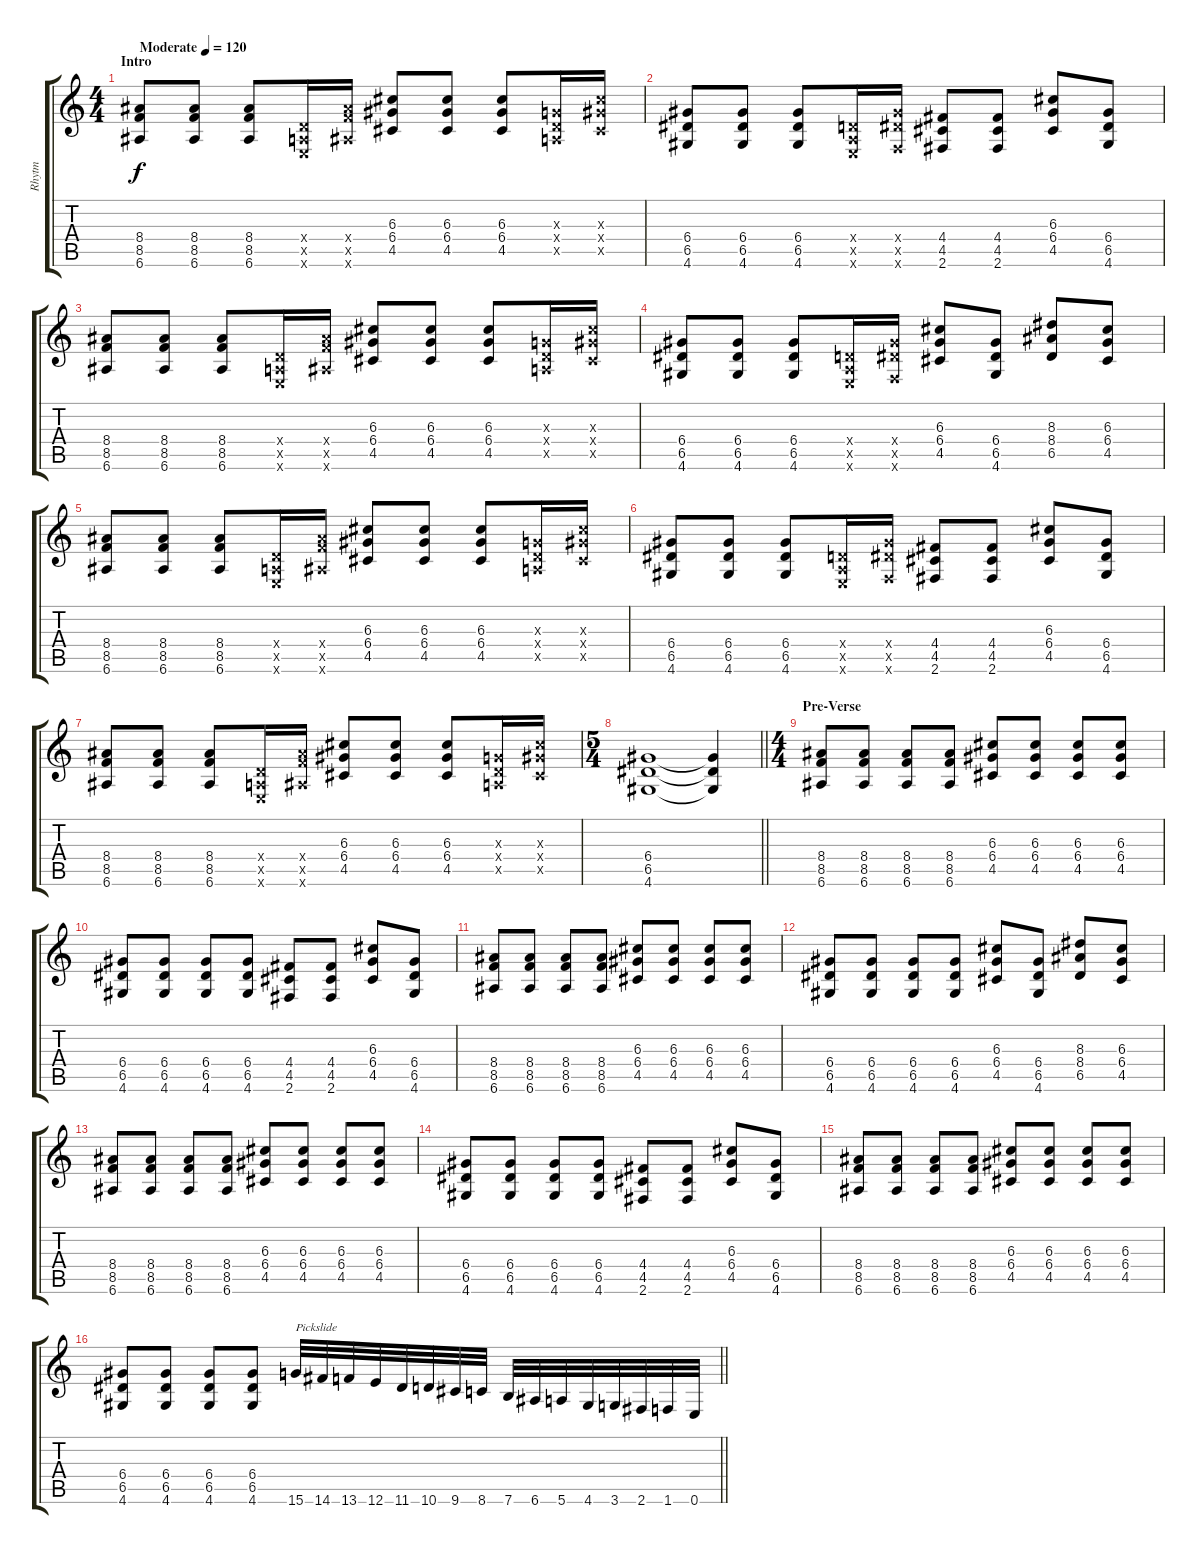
\track ("Rhytm" "Rhytm") {instrument distortionguitar}
\staff {score tabs}
\tuning (E4 B3 G3 D3 A2 E2) {hide}
\ts (4 4)
\section ("" "Intro")
\tempo (120 "Moderate")
\clef g2
\ks c
(8.4 8.5 6.6).8{dy f instrument distortionguitar} (8.4 8.5 6.6).8 (8.4 8.5 6.6).8 (0.4{x} 0.5{x} 0.6{x}).16 (8.4{x} 8.5{x} 6.6{x}).16 (6.3 6.4 4.5).8 (6.3 6.4 4.5).8 (6.3 6.4 4.5).8 (0.3{x} 0.4{x} 0.5{x}).16 (6.3{x} 6.4{x} 4.5{x}).16 |
(6.4 6.5 4.6).8 (6.4 6.5 4.6).8 (6.4 6.5 4.6).8 (0.4{x} 0.5{x} 0.6{x}).16 (6.4{x} 6.5{x} 1.6{x}).16 (4.4 4.5 2.6).8 (4.4 4.5 2.6).8 (6.3 6.4 4.5).8 (6.4 6.5 4.6).8 |
(8.4 8.5 6.6).8 (8.4 8.5 6.6).8 (8.4 8.5 6.6).8 (0.4{x} 0.5{x} 0.6{x}).16 (8.4{x} 8.5{x} 6.6{x}).16 (6.3 6.4 4.5).8 (6.3 6.4 4.5).8 (6.3 6.4 4.5).8 (0.3{x} 0.4{x} 0.5{x}).16 (6.3{x} 6.4{x} 4.5{x}).16 |
(6.4 6.5 4.6).8 (6.4 6.5 4.6).8 (6.4 6.5 4.6).8 (0.4{x} 0.5{x} 0.6{x}).16 (6.4{x} 6.5{x} 1.6{x}).16 (6.3 6.4 4.5).8 (6.4 6.5 4.6).8 (8.3 8.4 6.5).8 (6.3 6.4 4.5).8 |
(8.4 8.5 6.6).8 (8.4 8.5 6.6).8 (8.4 8.5 6.6).8 (0.4{x} 0.5{x} 0.6{x}).16 (8.4{x} 8.5{x} 6.6{x}).16 (6.3 6.4 4.5).8 (6.3 6.4 4.5).8 (6.3 6.4 4.5).8 (0.3{x} 0.4{x} 0.5{x}).16 (6.3{x} 6.4{x} 4.5{x}).16 |
(6.4 6.5 4.6).8 (6.4 6.5 4.6).8 (6.4 6.5 4.6).8 (0.4{x} 0.5{x} 0.6{x}).16 (6.4{x} 6.5{x} 1.6{x}).16 (4.4 4.5 2.6).8 (4.4 4.5 2.6).8 (6.3 6.4 4.5).8 (6.4 6.5 4.6).8 |
(8.4 8.5 6.6).8 (8.4 8.5 6.6).8 (8.4 8.5 6.6).8 (0.4{x} 0.5{x} 0.6{x}).16 (8.4{x} 8.5{x} 6.6{x}).16 (6.3 6.4 4.5).8 (6.3 6.4 4.5).8 (6.3 6.4 4.5).8 (0.3{x} 0.4{x} 0.5{x}).16 (6.3{x} 6.4{x} 4.5{x}).16 |
\ts (5 4)
\barLineRight lightlight
(6.4 6.5 4.6).1 (6.4{t} 6.5{t} 4.6{t}).4 |
\ts (4 4)
\section ("" "Pre-Verse")
(8.4 8.5 6.6).8 (8.4 8.5 6.6).8 (8.4 8.5 6.6).8 (8.4 8.5 6.6).8 (6.3 6.4 4.5).8 (6.3 6.4 4.5).8 (6.3 6.4 4.5).8 (6.3 6.4 4.5).8 |
(6.4 6.5 4.6).8 (6.4 6.5 4.6).8 (6.4 6.5 4.6).8 (6.4 6.5 4.6).8 (4.4 4.5 2.6).8 (4.4 4.5 2.6).8 (6.3 6.4 4.5).8 (6.4 6.5 4.6).8 |
(8.4 8.5 6.6).8 (8.4 8.5 6.6).8 (8.4 8.5 6.6).8 (8.4 8.5 6.6).8 (6.3 6.4 4.5).8 (6.3 6.4 4.5).8 (6.3 6.4 4.5).8 (6.3 6.4 4.5).8 |
(6.4 6.5 4.6).8 (6.4 6.5 4.6).8 (6.4 6.5 4.6).8 (6.4 6.5 4.6).8 (6.3 6.4 4.5).8 (6.4 6.5 4.6).8 (8.3 8.4 6.5).8 (6.3 6.4 4.5).8 |
(8.4 8.5 6.6).8 (8.4 8.5 6.6).8 (8.4 8.5 6.6).8 (8.4 8.5 6.6).8 (6.3 6.4 4.5).8 (6.3 6.4 4.5).8 (6.3 6.4 4.5).8 (6.3 6.4 4.5).8 |
(6.4 6.5 4.6).8 (6.4 6.5 4.6).8 (6.4 6.5 4.6).8 (6.4 6.5 4.6).8 (4.4 4.5 2.6).8 (4.4 4.5 2.6).8 (6.3 6.4 4.5).8 (6.4 6.5 4.6).8 |
(8.4 8.5 6.6).8 (8.4 8.5 6.6).8 (8.4 8.5 6.6).8 (8.4 8.5 6.6).8 (6.3 6.4 4.5).8 (6.3 6.4 4.5).8 (6.3 6.4 4.5).8 (6.3 6.4 4.5).8 |
\barLineRight lightlight
(6.4 6.5 4.6).8 (6.4 6.5 4.6).8 (6.4 6.5 4.6).8 (6.4 6.5 4.6).8 15.6.32{txt "Pickslide" instrument guitarfretnoise} 14.6.32 13.6.32 12.6.32 11.6.32 10.6.32 9.6.32 8.6.32 7.6.32 6.6.32 5.6.32 4.6.32 3.6.32 2.6.32 1.6.32 0.6.32
